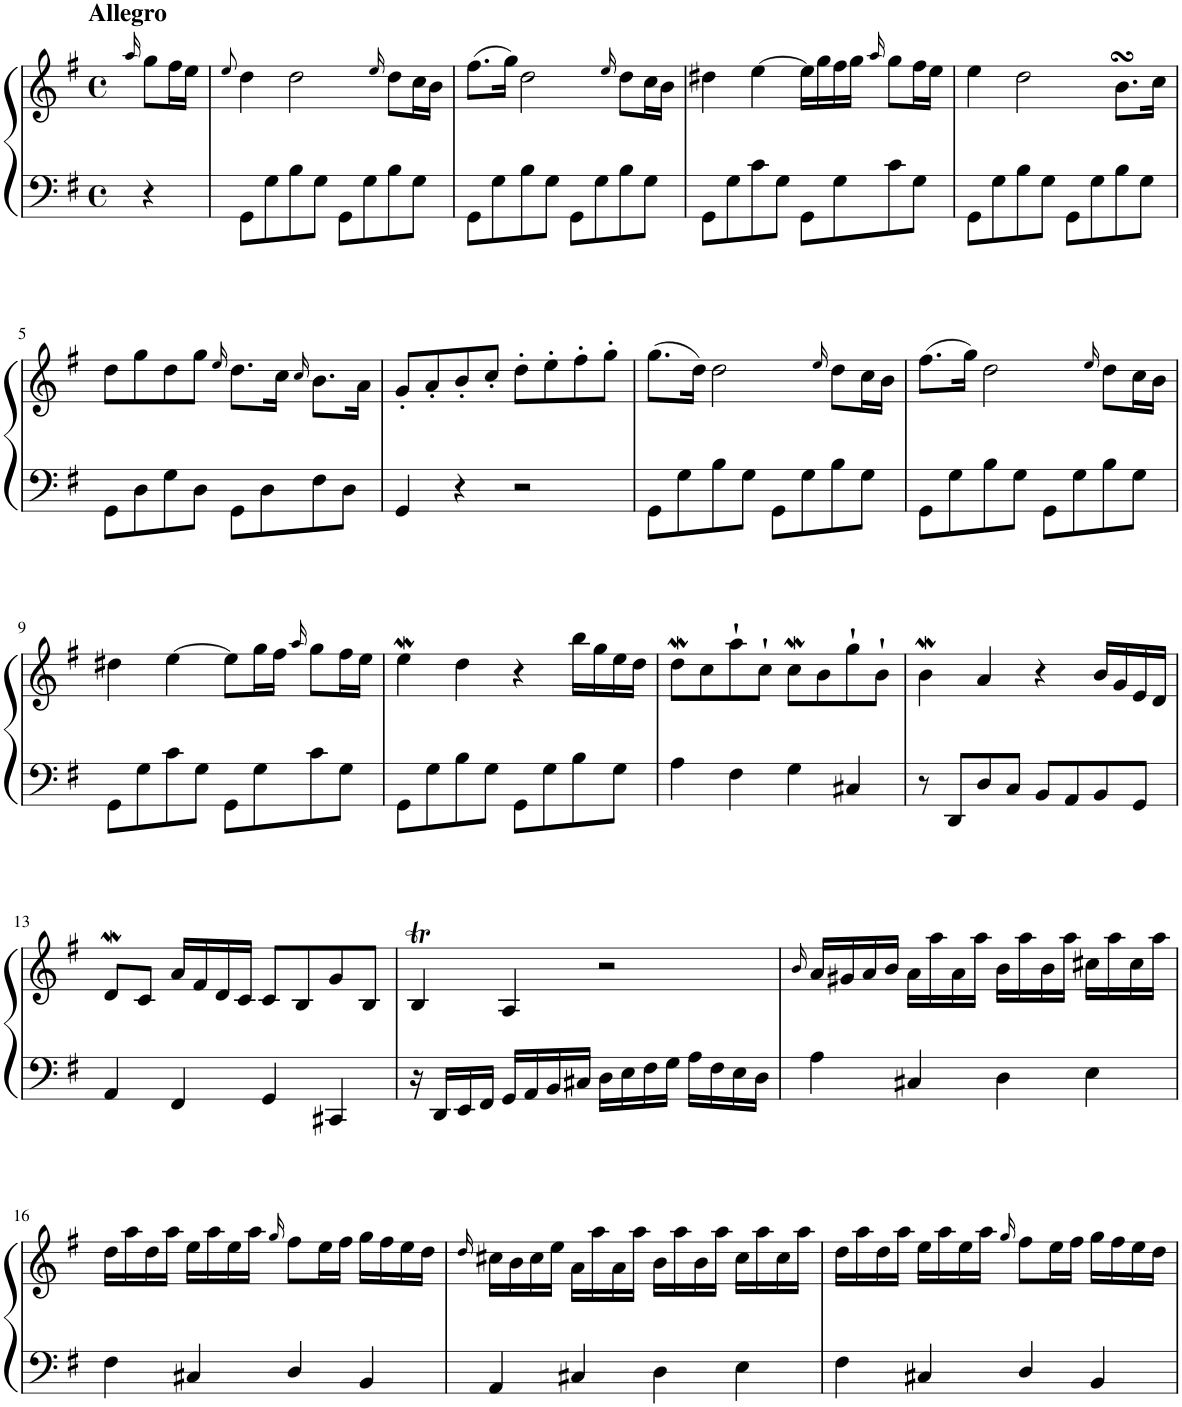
**kern	**kern
*part1	*part1
*staff2	*staff1
*I"Piano	*
*I'Pno.	*
*clefF4	*clefG2
*k[f#]	*k[f#]
*M4/4	*M4/4
*met(c)	*met(c)
=	=
.	16qaa/
!	!LO:TX:a:B:t=Allegro
4r	8gg\L
.	16ff#\L
.	16ee\JJ
=1	=1
.	8qee/
8GG\L	4dd\
8G\	.
8B\	2dd\
8G\J	.
8GG\L	.
8G\	.
.	16qee/
8B\	8dd\L
8G\J	16cc\L
.	16b\JJ
=2	=2
8GG\L	(8.ff#\L
8G\	.
.	16gg\Jk)
8B\	2dd\
8G\J	.
8GG\L	.
8G\	.
.	16qee/
8B\	8dd\L
8G\J	16cc\L
.	16b\JJ
=3	=3
8GG\L	4dd#X\
8G\	.
8c\	[4ee\
8G\J	.
8GG\L	16ee\LL]
.	16gg\
8G\	16ff#\
.	16gg\JJ
.	16qaa/
8c\	8gg\L
8G\J	16ff#\L
.	16ee\JJ
=4	=4
8GG\L	4ee\
8G\	.
8B\	2dd\
8G\J	.
8GG\L	.
8G\	.
8B\	8.bsSsS\L
8G\J	.
.	16cc\Jk
!!LO:LB:g=z
=5	=5
8GG\L	8dd\L
8D\	8gg\
8G\	8dd\
8D\J	8gg\J
.	16qee/
8GG\L	8.dd\L
8D\	.
.	16cc\Jk
.	16qcc/
8F#\	8.b\L
8D\J	.
.	16a\Jk
=6	=6
4GG/	8g'/L
.	8a'/
4r	8b'/
.	8cc'/J
2r	8dd'\L
.	8ee'\
.	8ff#'\
.	8gg'\J
=7	=7
8GG\L	(8.gg\L
8G\	.
.	16dd\Jk)
8B\	2dd\
8G\J	.
8GG\L	.
8G\	.
.	16qee/
8B\	8dd\L
8G\J	16cc\L
.	16b\JJ
=8	=8
8GG\L	(8.ff#\L
8G\	.
.	16gg\Jk)
8B\	2dd\
8G\J	.
8GG\L	.
8G\	.
.	16qee/
8B\	8dd\L
8G\J	16cc\L
.	16b\JJ
!!LO:LB:g=z
=9	=9
8GG\L	4dd#X\
8G\	.
8c\	[4ee\
8G\J	.
8GG\L	8ee\L]
8G\	16gg\L
.	16ff#\JJ
.	16qaa/
8c\	8gg\L
8G\J	16ff#\L
.	16ee\JJ
=10	=10
8GG\L	4eeW\
8G\	.
8B\	4dd\
8G\J	.
8GG\L	4r
8G\	.
8B\	16bb\LL
.	16gg\
8G\J	16ee\
.	16dd\JJ
=11	=11
4A\	8ddW\L
.	8cc\
4F#\	8aa`\
.	8cc`\J
4G\	8ccw\L
.	8b\
4C#X/	8gg`\
.	8b`\J
=12	=12
8r	4bW\
8DD/L	.
8D/	4a/
8C/J	.
8BB/L	4r
8AA/	.
8BB/	16b/LL
.	16g/
8GG/J	16e/
.	16d/JJ
!!LO:LB:g=z
=13	=13
4AA/	8dW/L
.	8c/J
4FF#/	16a/LL
.	16f#/
.	16d/
.	16c/JJ
4GG/	8c/L
.	8B/
4CC#X/	8g/
.	8B/J
=14	=14
16r	4Bt/
16DD/LL	.
16EE/	.
16FF#/JJ	.
16GG/LL	4A/
16AA/	.
16BB/	.
16C#X/JJ	.
16D\LL	2r
16E\	.
16F#\	.
16G\JJ	.
16A\LL	.
16F#\	.
16E\	.
16D\JJ	.
=15	=15
.	16qb/
4A\	16a/LL
.	16g#X/
.	16a/
.	16b/JJ
4C#X/	16a\LL
.	16aa\
.	16a\
.	16aa\JJ
4D\	16b\LL
.	16aa\
.	16b\
.	16aa\JJ
4E\	16cc#X\LL
.	16aa\
.	16cc#\
.	16aa\JJ
!!LO:LB:g=z
=16	=16
4F#\	16dd\LL
.	16aa\
.	16dd\
.	16aa\JJ
4C#X/	16ee\LL
.	16aa\
.	16ee\
.	16aa\JJ
.	16qgg/
4D/	8ff#\L
.	16ee\L
.	16ff#\JJ
4BB/	16gg\LL
.	16ff#\
.	16ee\
.	16dd\JJ
=17	=17
.	16qdd/
4AA/	16cc#X\LL
.	16b\
.	16cc#\
.	16ee\JJ
4C#X/	16a\LL
.	16aa\
.	16a\
.	16aa\JJ
4D\	16b\LL
.	16aa\
.	16b\
.	16aa\JJ
4E\	16cc#\LL
.	16aa\
.	16cc#\
.	16aa\JJ
=18	=18
4F#\	16dd\LL
.	16aa\
.	16dd\
.	16aa\JJ
4C#X/	16ee\LL
.	16aa\
.	16ee\
.	16aa\JJ
.	16qgg/
4D/	8ff#\L
.	16ee\L
.	16ff#\JJ
4BB/	16gg\LL
.	16ff#\
.	16ee\
.	16dd\JJ
=	=
*-	*-
